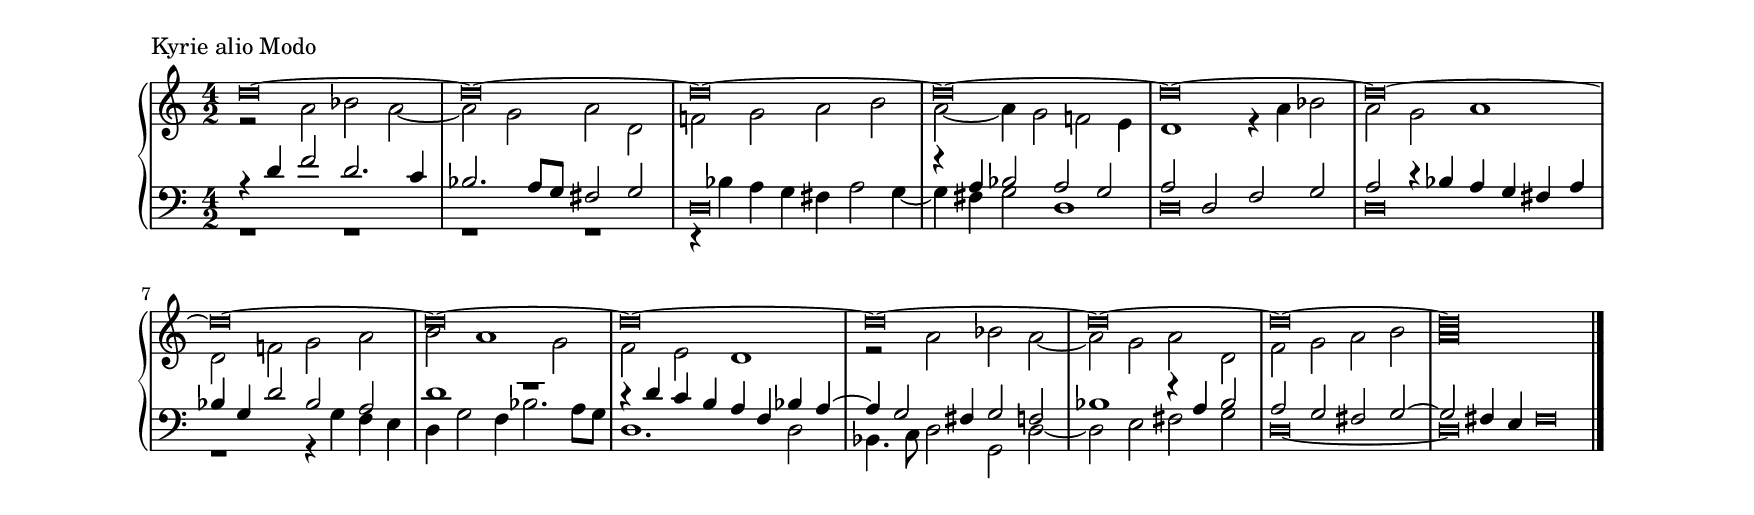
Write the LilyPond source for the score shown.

%! Title: Kyrie alio Modo
%! Part: I
%! No: 8
%! Remark:

\version "2.22.1"
\include "italiano.ly"

%****************************************************************
% Start cut-&-pastable-section

%****************************************************************

\paper {
  % Set paper
  #(set-paper-size "a4landscape")
  indent = 0\mm
  line-width = 250\mm
  ragged-right = ##f
  line-width = #(- line-width (* mm 3.000000) (* mm 1))
}

\layout {
  
}

%*****************************************
%  Set Header
%*****************************************
\header {
  %title = "KYRIE"
  %subtitle = "Kyrie"
  %subsubtitle = "Fiori Musicali"
  %composer = "G. Frescobaldi"
  %opus = "F.12/03"
  %tagline = "© 2022 Hautbois Project"
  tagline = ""
}

%*****************************************
% Start Voice
% Write the voices here
%*****************************************
MyMeter = \time 4/2
MyTempo = \tempo "Adantino"
MyKey = \key do \major
PieceName = "Kyrie alio Modo"

PieceVIIIS = \relative re'' {
  % bar 1	- 4
  \once \override NoteHead.style = #'baroque
  re\breve~ |
  \once \override NoteHead.style = #'baroque
  re\breve~ |
  \once \override NoteHead.style = #'baroque
  re\breve~ |
  \once \override NoteHead.style = #'baroque
  re\breve~ |

  % bar 5 - 8
  \once \override NoteHead.style = #'baroque
  re\breve~ |
  \once \override NoteHead.style = #'baroque
  re\breve~ |
  \once \override NoteHead.style = #'baroque
  re\breve~ |
  \once \override NoteHead.style = #'baroque
  re\breve~ |
  
  % bar 9 - 13
  \once \override NoteHead.style = #'baroque
  re\breve~ |
  \once \override NoteHead.style = #'baroque
  re\breve~ |
  \once \override NoteHead.style = #'baroque
  re\breve~ |
  \once \override NoteHead.style = #'baroque
  re\breve~ |
  \once \override NoteHead.style = #'baroque
  re\breve |
  
  \bar "|."
}

PieceVIIIA = \relative la' {
  % bar 1	- 4
  r2 la sib la~ |
  la2 sol la re, |
  fa!2 sol la si |
  la2~ la4 sol2 fa!2 mi4 |
  
  % bar 5 - 8
  re1 r4 la' sib2 |
  la2 sol la1 |
  re,2 fa! sol la |
  si2 la1 sol2 |
  
  % bar 9 - 13
  fa2 mi re1 |
  r2 la' sib la~ |
  la2 sol la re, |
  fa2 sol la si |
  \once \override NoteHead.style = #'baroque
  la\breve |
  
  \bar "|."
}

PieceVIIIT = \relative re' {
  % bar 1	- 4
  r4 re fa2 re2. do4 |
  sib2. la8 sol fad2 sol |
  \once \override NoteHead.style = #'baroque
  re\breve |
  r4 la' sib2 la sol |
  
  % bar 5 - 8
  la2 re, fa sol |
  la2 r4 sib la sol fad la |
  sib4 sol re'2 sib la |
  re1 r1 |
  
  % bar 9 - 13
  r4 re do si la fa sib la~ |
  la4 sol2 fad4 sol2 fa! |
  sib1 r4 la sib2 |
  la2 sol fad sol~ |
  sol2 fad4 mi
  \once \override NoteHead.style = #'baroque
  fad\breve*1/2 |
  
  \bar "|."
}

PieceVIIIB = \relative la {
  % bar 1	- 4
  r1 r1 | r1 r1 |
  r4 sib la sol fad la2 sol4~ |
  sol4 fad sol2 re1 |
  
  % bar 5 - 8
  \once \override NoteHead.style = #'baroque
  re\breve |
  \once \override NoteHead.style = #'baroque
  re\breve |
  r1 r4 sol fa mi |
  re4 sol2 fa4 sib2. la8 sol |
  
  % bar 9 - 13
  re1. re2 |
  sib4. do8 re2 sol, re'~ |
  re2 mi fad sol |
  \once \override NoteHead.style = #'baroque
  re\breve~ |
  \once \override NoteHead.style = #'baroque
  re\breve |
  
  \bar "|."
}

%*****************************************
%  Start Score
%*****************************************

\markup { \vspace #1 }
\score {
  \header {
    piece = \PieceName
  }
  \new PianoStaff <<
    \new Staff { 
      \clef "treble" 
      %\MyTempo
      \MyKey
      \MyMeter
      <<
        \PieceVIIIS
        \\
        \PieceVIIIA
      >>
    }
    \new Staff { 
      \clef "bass" 
      %\MyTempo
      \MyKey
      \MyMeter
      <<
        \PieceVIIIT
        \\
        \PieceVIIIB
      >>
    }
  >>
}